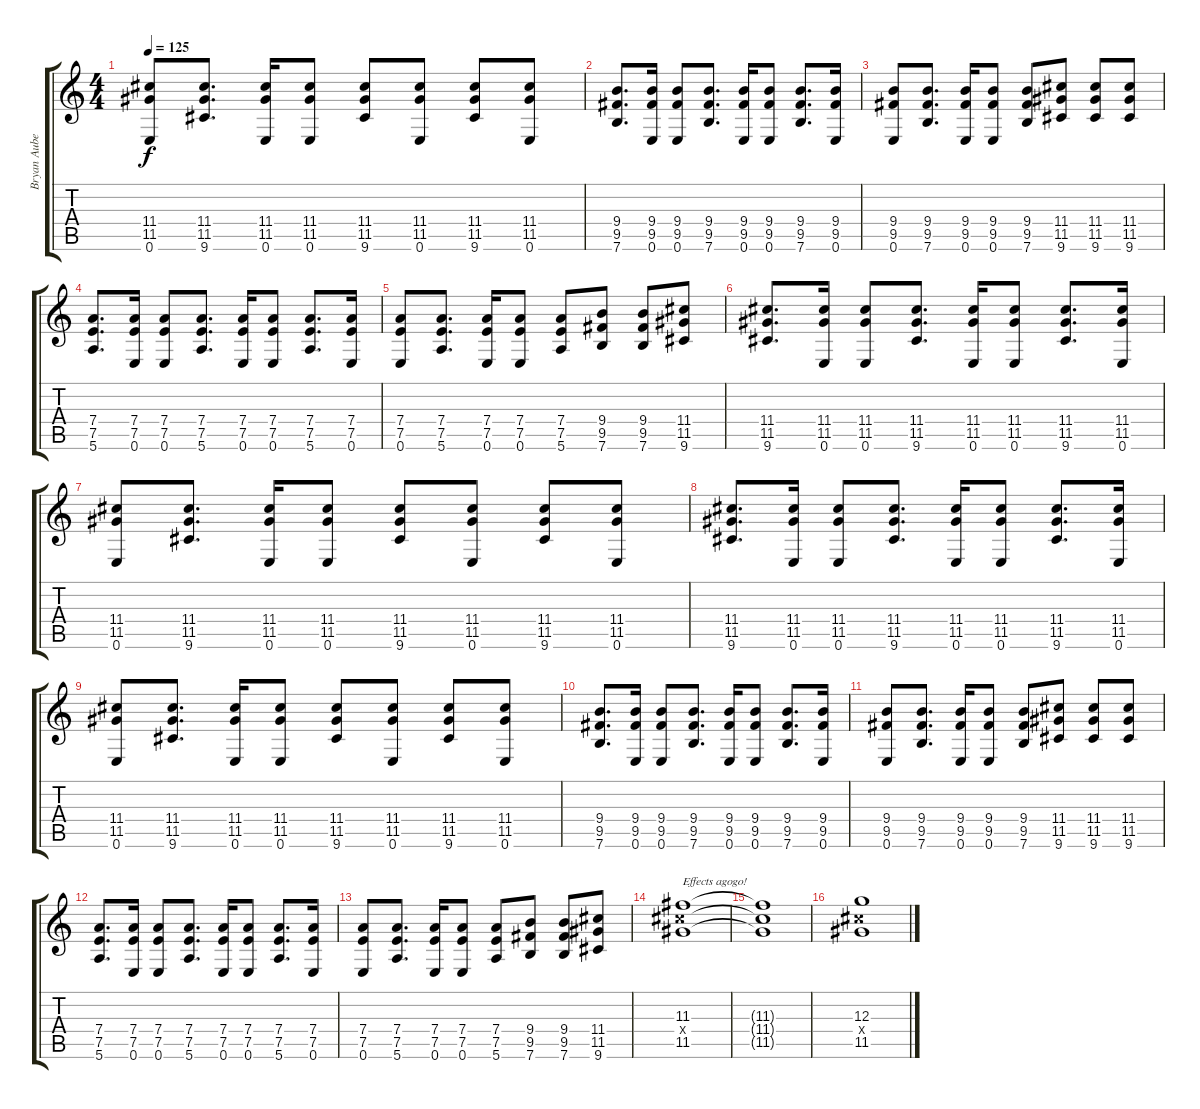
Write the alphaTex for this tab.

\track ("Bryan Aubert - Guitar" "Bryan Aube") {instrument overdrivenguitar}
\staff {score tabs}
\tuning (E4 B3 G3 D3 A2 E2) {hide}
\ts (4 4)
\tempo 125
\clef g2
\ks c
(11.4 11.5 0.6).8{dy f} (11.4 11.5 9.6).8{d} (11.4 11.5 0.6).16 (11.4 11.5 0.6).8 (11.4 11.5 9.6).8 (11.4 11.5 0.6).8 (11.4 11.5 9.6).8 (11.4 11.5 0.6).8 |
(9.4 9.5 7.6).8{d} (9.4 9.5 0.6).16 (9.4 9.5 0.6).8 (9.4 9.5 7.6).8{d} (9.4 9.5 0.6).16 (9.4 9.5 0.6).8 (9.4 9.5 7.6).8{d} (9.4 9.5 0.6).16 |
(9.4 9.5 0.6).8 (9.4 9.5 7.6).8{d} (9.4 9.5 0.6).16 (9.4 9.5 0.6).8 (9.4 9.5 7.6).8 (11.4 11.5 9.6).8 (11.4 11.5 9.6).8 (11.4 11.5 9.6).8 |
(7.4 7.5 5.6).8{d} (7.4 7.5 0.6).16 (7.4 7.5 0.6).8 (7.4 7.5 5.6).8{d} (7.4 7.5 0.6).16 (7.4 7.5 0.6).8 (7.4 7.5 5.6).8{d} (7.4 7.5 0.6).16 |
(7.4 7.5 0.6).8 (7.4 7.5 5.6).8{d} (7.4 7.5 0.6).16 (7.4 7.5 0.6).8 (7.4 7.5 5.6).8 (9.4 9.5 7.6).8 (9.4 9.5 7.6).8 (11.4 11.5 9.6).8 |
(11.4 11.5 9.6).8{d} (11.4 11.5 0.6).16 (11.4 11.5 0.6).8 (11.4 11.5 9.6).8{d} (11.4 11.5 0.6).16 (11.4 11.5 0.6).8 (11.4 11.5 9.6).8{d} (11.4 11.5 0.6).16 |
(11.4 11.5 0.6).8 (11.4 11.5 9.6).8{d} (11.4 11.5 0.6).16 (11.4 11.5 0.6).8 (11.4 11.5 9.6).8 (11.4 11.5 0.6).8 (11.4 11.5 9.6).8 (11.4 11.5 0.6).8 |
(11.4 11.5 9.6).8{d} (11.4 11.5 0.6).16 (11.4 11.5 0.6).8 (11.4 11.5 9.6).8{d} (11.4 11.5 0.6).16 (11.4 11.5 0.6).8 (11.4 11.5 9.6).8{d} (11.4 11.5 0.6).16 |
(11.4 11.5 0.6).8 (11.4 11.5 9.6).8{d} (11.4 11.5 0.6).16 (11.4 11.5 0.6).8 (11.4 11.5 9.6).8 (11.4 11.5 0.6).8 (11.4 11.5 9.6).8 (11.4 11.5 0.6).8 |
(9.4 9.5 7.6).8{d} (9.4 9.5 0.6).16 (9.4 9.5 0.6).8 (9.4 9.5 7.6).8{d} (9.4 9.5 0.6).16 (9.4 9.5 0.6).8 (9.4 9.5 7.6).8{d} (9.4 9.5 0.6).16 |
(9.4 9.5 0.6).8 (9.4 9.5 7.6).8{d} (9.4 9.5 0.6).16 (9.4 9.5 0.6).8 (9.4 9.5 7.6).8 (11.4 11.5 9.6).8 (11.4 11.5 9.6).8 (11.4 11.5 9.6).8 |
(7.4 7.5 5.6).8{d} (7.4 7.5 0.6).16 (7.4 7.5 0.6).8 (7.4 7.5 5.6).8{d} (7.4 7.5 0.6).16 (7.4 7.5 0.6).8 (7.4 7.5 5.6).8{d} (7.4 7.5 0.6).16 |
(7.4 7.5 0.6).8 (7.4 7.5 5.6).8{d} (7.4 7.5 0.6).16 (7.4 7.5 0.6).8 (7.4 7.5 5.6).8 (9.4 9.5 7.6).8 (9.4 9.5 7.6).8 (11.4 11.5 9.6).8 |
(11.3 11.4{x} 11.5).1{txt "Effects agogo!" volume 16 instrument distortionguitar} |
(11.3{t} 11.4{t} 11.5{t}).1 |
(12.3 11.4{x} 11.5).1
